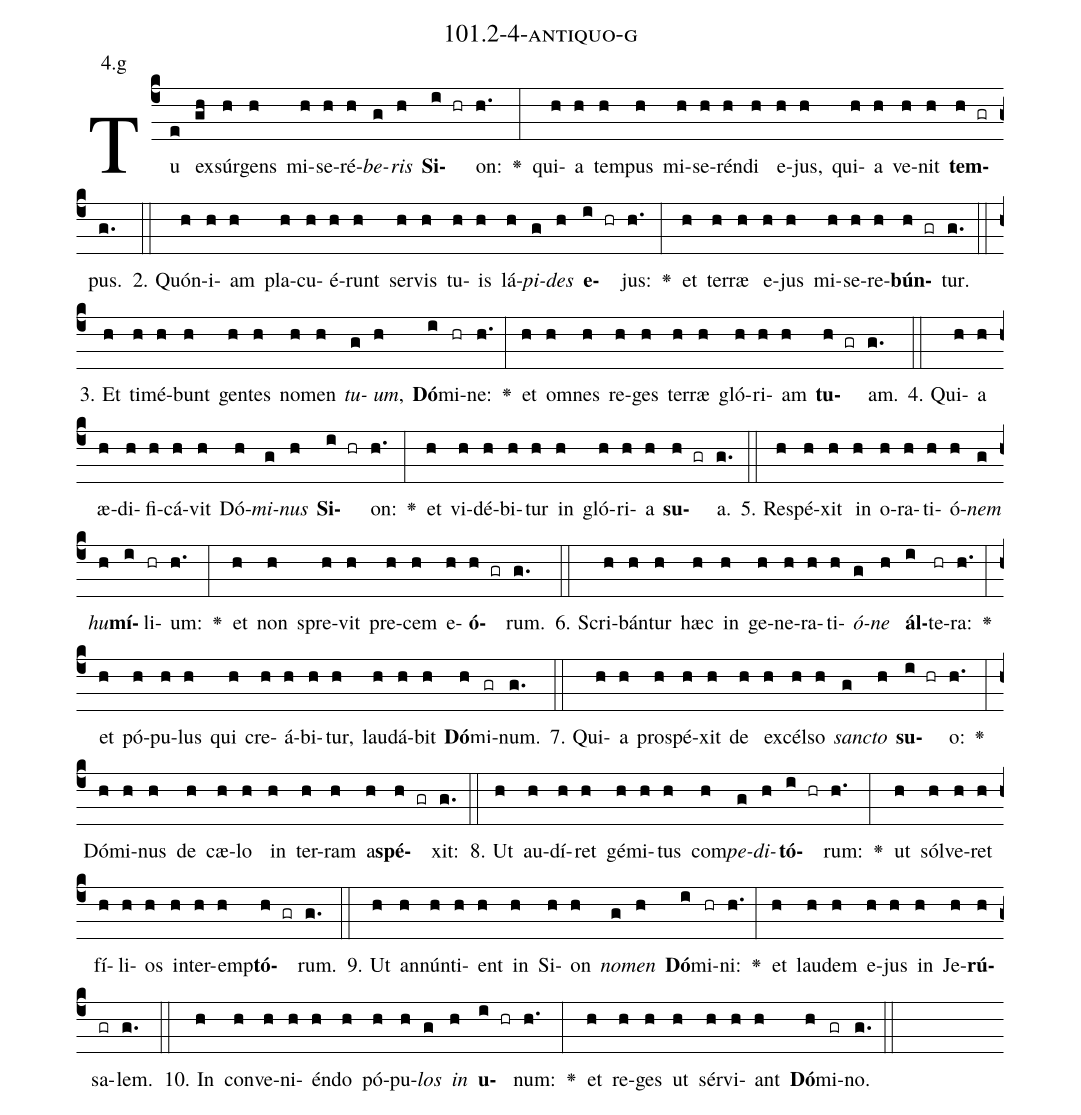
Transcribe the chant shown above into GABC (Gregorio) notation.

name: 101.2-4-antiquo-g;
annotation: 4.g;
%%
(c4)Tu(e) ex(gh)súr(h)gens(h) mi(h)se(h)ré(h)<i>be</i>(g)<i>ris</i>(h) <b>Si</b>(i hr)on:(h.) <v>\greheightstar</v>(:) qui(h)a(h) tem(h)pus(h) mi(h)se(h)rén(h)di(h) e(h)jus,(h) qui(h)a(h) ve(h)nit(h) <b>tem</b>(h gr)pus.(g.) (::)
2. Quón(h)i(h)am(h) pla(h)cu(h)é(h)runt(h) ser(h)vis(h) tu(h)is(h) lá(h)<i>pi</i>(g)<i>des</i>(h) <b>e</b>(i hr)jus:(h.) <v>\greheightstar</v>(:) et(h) ter(h)ræ(h) e(h)jus(h) mi(h)se(h)re(h)<b>bún</b>(h gr)tur.(g.) (::)
3. Et(h) ti(h)mé(h)bunt(h) gen(h)tes(h) no(h)men(h) <i>tu</i>(g)<i>um</i>,(h) <b>Dó</b>(i)mi(hr)ne:(h.) <v>\greheightstar</v>(:) et(h) om(h)nes(h) re(h)ges(h) ter(h)ræ(h) gló(h)ri(h)am(h) <b>tu</b>(h gr)am.(g.) (::)
4. Qui(h)a(h) æ(h)di(h)fi(h)cá(h)vit(h) Dó(h)<i>mi</i>(g)<i>nus</i>(h) <b>Si</b>(i hr)on:(h.) <v>\greheightstar</v>(:) et(h) vi(h)dé(h)bi(h)tur(h) in(h) gló(h)ri(h)a(h) <b>su</b>(h gr)a.(g.) (::)
5. Re(h)spé(h)xit(h) in(h) o(h)ra(h)ti(h)ó(h)<i>nem</i>(g) <i>hu</i>(h)<b>mí</b>(i)li(hr)um:(h.) <v>\greheightstar</v>(:) et(h) non(h) spre(h)vit(h) pre(h)cem(h) e(h)<b>ó</b>(h gr)rum.(g.) (::)
6. Scri(h)bán(h)tur(h) hæc(h) in(h) ge(h)ne(h)ra(h)ti(h)<i>ó</i>(g)<i>ne</i>(h) <b>ál</b>(i)te(hr)ra:(h.) <v>\greheightstar</v>(:) et(h) pó(h)pu(h)lus(h) qui(h) cre(h)á(h)bi(h)tur,(h) lau(h)dá(h)bit(h) <b>Dó</b>(h)mi(gr)num.(g.) (::)
7. Qui(h)a(h) pro(h)spé(h)xit(h) de(h) ex(h)cél(h)so(h) <i>sanc</i>(g)<i>to</i>(h) <b>su</b>(i hr)o:(h.) <v>\greheightstar</v>(:) Dó(h)mi(h)nus(h) de(h) cæ(h)lo(h) in(h) ter(h)ram(h) a(h)<b>spé</b>(h gr)xit:(g.) (::)
8. Ut(h) au(h)dí(h)ret(h) gé(h)mi(h)tus(h) com(h)<i>pe</i>(g)<i>di</i>(h)<b>tó</b>(i hr)rum:(h.) <v>\greheightstar</v>(:) ut(h) sól(h)ve(h)ret(h) fí(h)li(h)os(h) in(h)ter(h)emp(h)<b>tó</b>(h gr)rum.(g.) (::)
9. Ut(h) an(h)nún(h)ti(h)ent(h) in(h) Si(h)on(h) <i>no</i>(g)<i>men</i>(h) <b>Dó</b>(i)mi(hr)ni:(h.) <v>\greheightstar</v>(:) et(h) lau(h)dem(h) e(h)jus(h) in(h) Je(h)<b>rú</b>(h)sa(gr)lem.(g.) (::)
10. In(h) con(h)ve(h)ni(h)én(h)do(h) pó(h)pu(h)<i>los</i>(g) <i>in</i>(h) <b>u</b>(i hr)num:(h.) <v>\greheightstar</v>(:) et(h) re(h)ges(h) ut(h) sér(h)vi(h)ant(h) <b>Dó</b>(h)mi(gr)no.(g.) (::)
